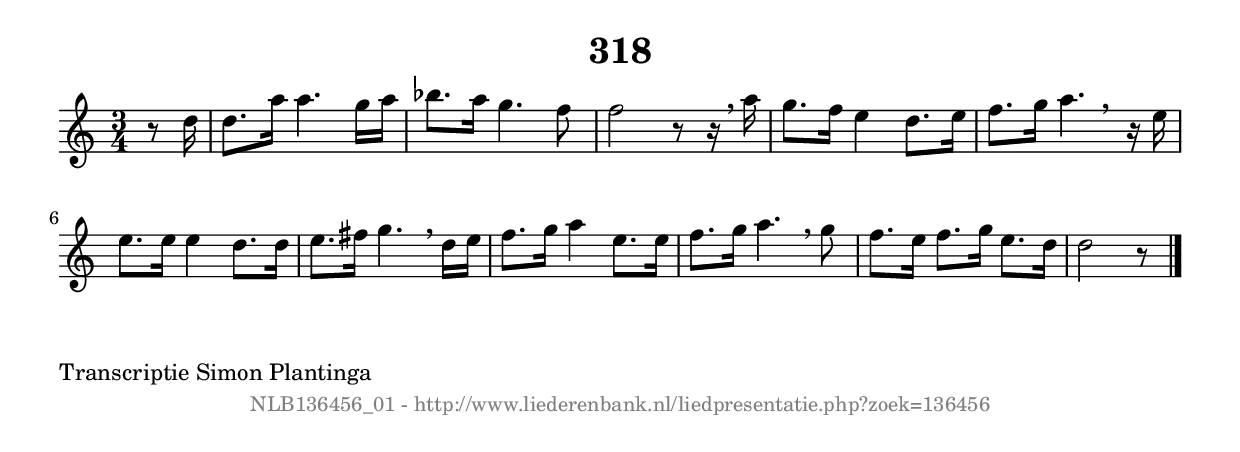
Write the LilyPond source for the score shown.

%
% produced by wce2krn 1.64 (7 June 2014)
%
\version"2.16"
#(append! paper-alist '(("long" . (cons (* 210 mm) (* 2000 mm)))))
#(set-default-paper-size "long")
sb = {\breathe}
mBreak = {\breathe }
bBreak = {\breathe }
x = {\once\override NoteHead #'style = #'cross }
gl=\glissando
itime={\override Staff.TimeSignature #'stencil = ##f }
ficta = {\once\set suggestAccidentals = ##t}
fine = {\once\override Score.RehearsalMark #'self-alignment-X = #1 \mark \markup {\italic{Fine}}}
dc = {\once\override Score.RehearsalMark #'self-alignment-X = #1 \mark \markup {\italic{D.C.}}}
dcf = {\once\override Score.RehearsalMark #'self-alignment-X = #1 \mark \markup {\italic{D.C. al Fine}}}
dcc = {\once\override Score.RehearsalMark #'self-alignment-X = #1 \mark \markup {\italic{D.C. al Coda}}}
ds = {\once\override Score.RehearsalMark #'self-alignment-X = #1 \mark \markup {\italic{D.S.}}}
dsf = {\once\override Score.RehearsalMark #'self-alignment-X = #1 \mark \markup {\italic{D.S. al Fine}}}
dsc = {\once\override Score.RehearsalMark #'self-alignment-X = #1 \mark \markup {\italic{D.S. al Coda}}}
pv = {\set Score.repeatCommands = #'((volta "1"))}
sv = {\set Score.repeatCommands = #'((volta "2"))}
tv = {\set Score.repeatCommands = #'((volta "3"))}
qv = {\set Score.repeatCommands = #'((volta "4"))}
xv = {\set Score.repeatCommands = #'((volta #f))}
\header{ tagline = ""
title = "318"
}
\score {{
\key d \dorian
\relative g'
{
\set melismaBusyProperties = #'()
\partial 32*6
\time 3/4
\tempo 4=120
\override Score.MetronomeMark #'transparent = ##t
\override Score.RehearsalMark #'break-visibility = #(vector #t #t #f)
r8 d'16 | d8. a'16 a4. g16 a16 | bes8. a16 g4. f8 | f2 r8 r16 \sb a16 | g8. f16 e4 d8. e16 | f8. g16 a4. \bar ":|:" \bBreak
r16 e16 | e8. e16 e4 d8. d16 | e8. fis16 g4. \sb d16 e16 | f8. g16 a4 e8. e16 | f8. g16 a4. \sb g8 | f8. e16 f8. g16 e8. d16 | d2 r8 \bar "|."
 }}
 \midi { }
 \layout {
            indent = 0.0\cm
}
}
\markup { \wordwrap-string #" 
Transcriptie Simon Plantinga
"}
\markup { \vspace #0 } \markup { \with-color #grey \fill-line { \center-column { \smaller "NLB136456_01 - http://www.liederenbank.nl/liedpresentatie.php?zoek=136456" } } }
